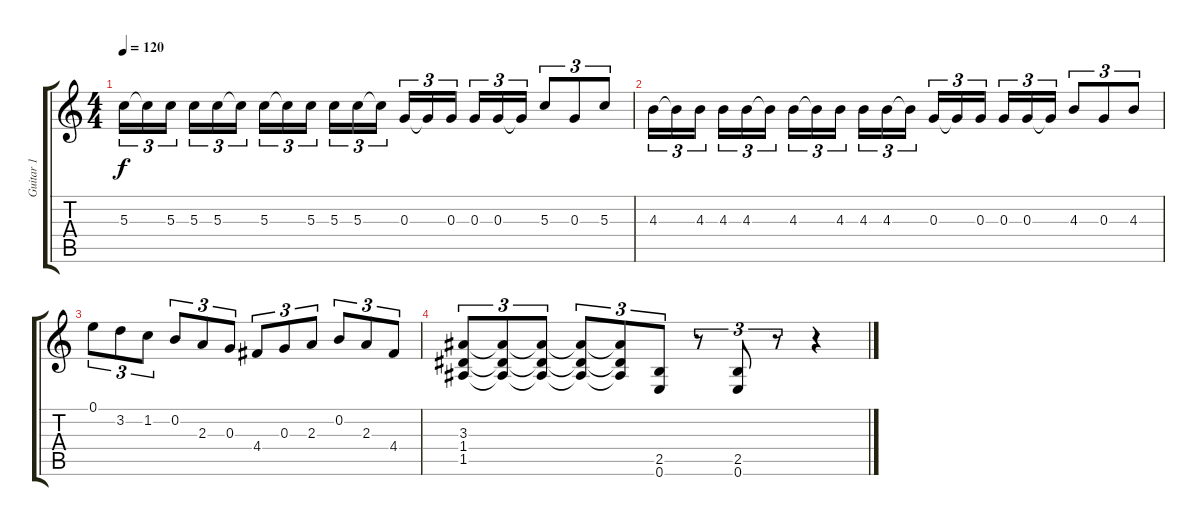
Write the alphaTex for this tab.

\track ("Guitar 1" "Guitar 1") {instrument distortionguitar}
\staff {score tabs}
\tuning (E4 B3 G3 D3 A2 E2) {hide}
\ts (4 4)
\tempo 120
\clef g2
\ks c
5.3.16{tu (3 2) dy f} 5.3{t}.16{tu (3 2)} 5.3.16{tu (3 2)} 5.3.16{tu (3 2)} 5.3.16{tu (3 2)} 5.3{t}.16{tu (3 2)} 5.3.16{tu (3 2)} 5.3{t}.16{tu (3 2)} 5.3.16{tu (3 2)} 5.3.16{tu (3 2)} 5.3.16{tu (3 2)} 5.3{t}.16{tu (3 2)} 0.3.16{tu (3 2)} 0.3{t}.16{tu (3 2)} 0.3.16{tu (3 2)} 0.3.16{tu (3 2)} 0.3.16{tu (3 2)} 0.3{t}.16{tu (3 2)} 5.3.8{tu (3 2)} 0.3.8{tu (3 2)} 5.3.8{tu (3 2)} |
4.3.16{tu (3 2)} 4.3{t}.16{tu (3 2)} 4.3.16{tu (3 2)} 4.3.16{tu (3 2)} 4.3.16{tu (3 2)} 4.3{t}.16{tu (3 2)} 4.3.16{tu (3 2)} 4.3{t}.16{tu (3 2)} 4.3.16{tu (3 2)} 4.3.16{tu (3 2)} 4.3.16{tu (3 2)} 4.3{t}.16{tu (3 2)} 0.3.16{tu (3 2)} 0.3{t}.16{tu (3 2)} 0.3.16{tu (3 2)} 0.3.16{tu (3 2)} 0.3.16{tu (3 2)} 0.3{t}.16{tu (3 2)} 4.3.8{tu (3 2)} 0.3.8{tu (3 2)} 4.3.8{tu (3 2)} |
0.1.8{tu (3 2)} 3.2.8{tu (3 2)} 1.2.8{tu (3 2)} 0.2.8{tu (3 2)} 2.3.8{tu (3 2)} 0.3.8{tu (3 2)} 4.4.8{tu (3 2)} 0.3.8{tu (3 2)} 2.3.8{tu (3 2)} 0.2.8{tu (3 2)} 2.3.8{tu (3 2)} 4.4.8{tu (3 2)} |
(3.3 1.4 1.5).8{tu (3 2)} (3.3{t} 1.4{t} 1.5{t}).8{tu (3 2)} (3.3{t} 1.4{t} 1.5{t}).8{tu (3 2)} (3.3{t} 1.4{t} 1.5{t}).8{tu (3 2)} (3.3{t} 1.4{t} 1.5{t}).8{tu (3 2)} (2.5 0.6).8{tu (3 2)} r.8{tu (3 2)} (2.5 0.6).8{tu (3 2)} r.8{tu (3 2)} r.4
